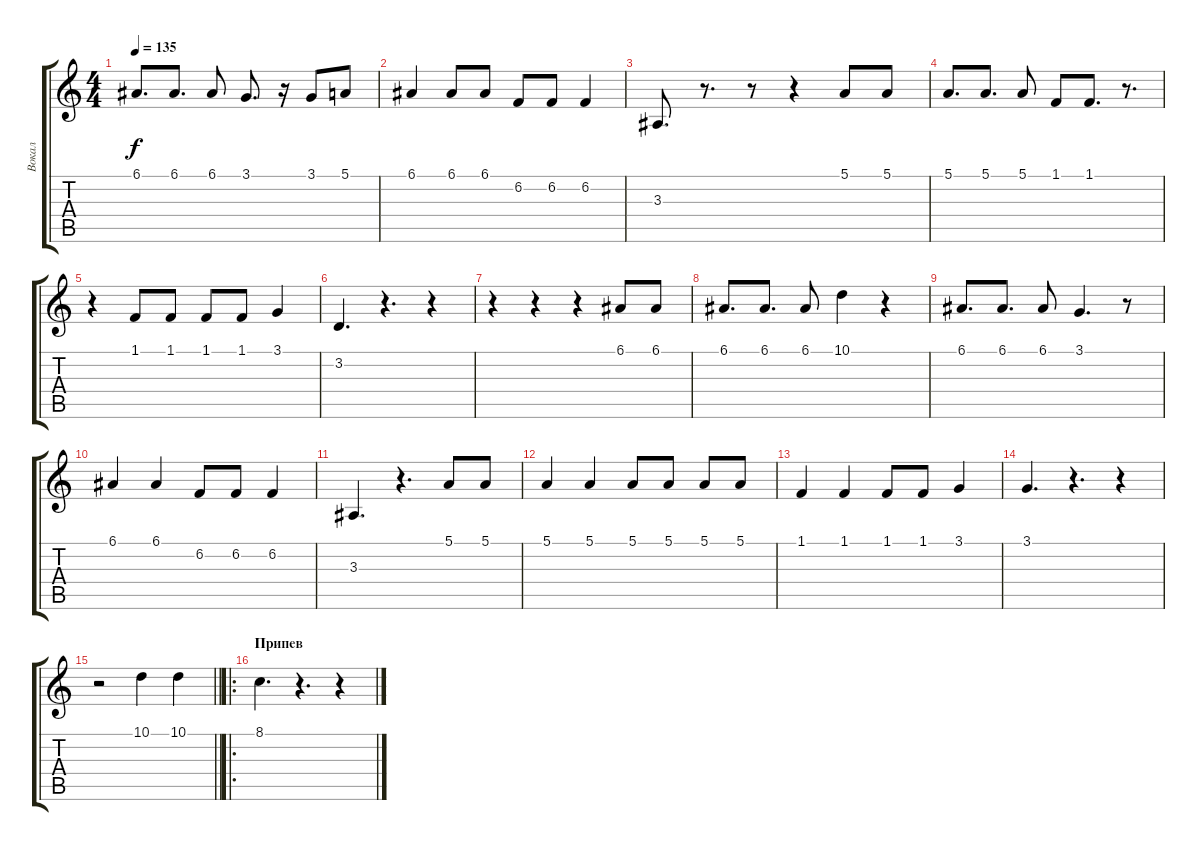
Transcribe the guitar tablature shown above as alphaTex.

\track ("Вокал" "Вокал") {instrument trumpet}
\staff {score tabs}
\tuning (E4 B3 G3 D3 A2 E2) {hide}
\ts (4 4)
\tempo 135
\clef g2
\ks c
6.1.8{d dy f} 6.1.8{d} 6.1.8 3.1.8{d} r.16 3.1.8 5.1.8 |
6.1.4 6.1.8 6.1.8 6.2.8 6.2.8 6.2.4 |
3.3.8{d} r.8{d} r.8 r.4 5.1.8 5.1.8 |
5.1.8{d} 5.1.8{d} 5.1.8 1.1.8 1.1.8{d} r.8{d} |
r.4 1.1.8 1.1.8 1.1.8 1.1.8 3.1.4 |
3.2.4{d} r.4{d} r.4 |
r.4 r.4 r.4 6.1.8 6.1.8 |
6.1.8{d} 6.1.8{d} 6.1.8 10.1.4 r.4 |
6.1.8{d} 6.1.8{d} 6.1.8 3.1.4{d} r.8 |
6.1.4 6.1.4 6.2.8 6.2.8 6.2.4 |
3.3.4{d} r.4{d} 5.1.8 5.1.8 |
5.1.4 5.1.4 5.1.8 5.1.8 5.1.8 5.1.8 |
1.1.4 1.1.4 1.1.8 1.1.8 3.1.4 |
3.1.4{d} r.4{d} r.4 |
\barLineRight lightlight
r.2 10.1.4 10.1.4 |
\ro
\section ("" "Припев")
8.1.4{d} r.4{d} r.4
